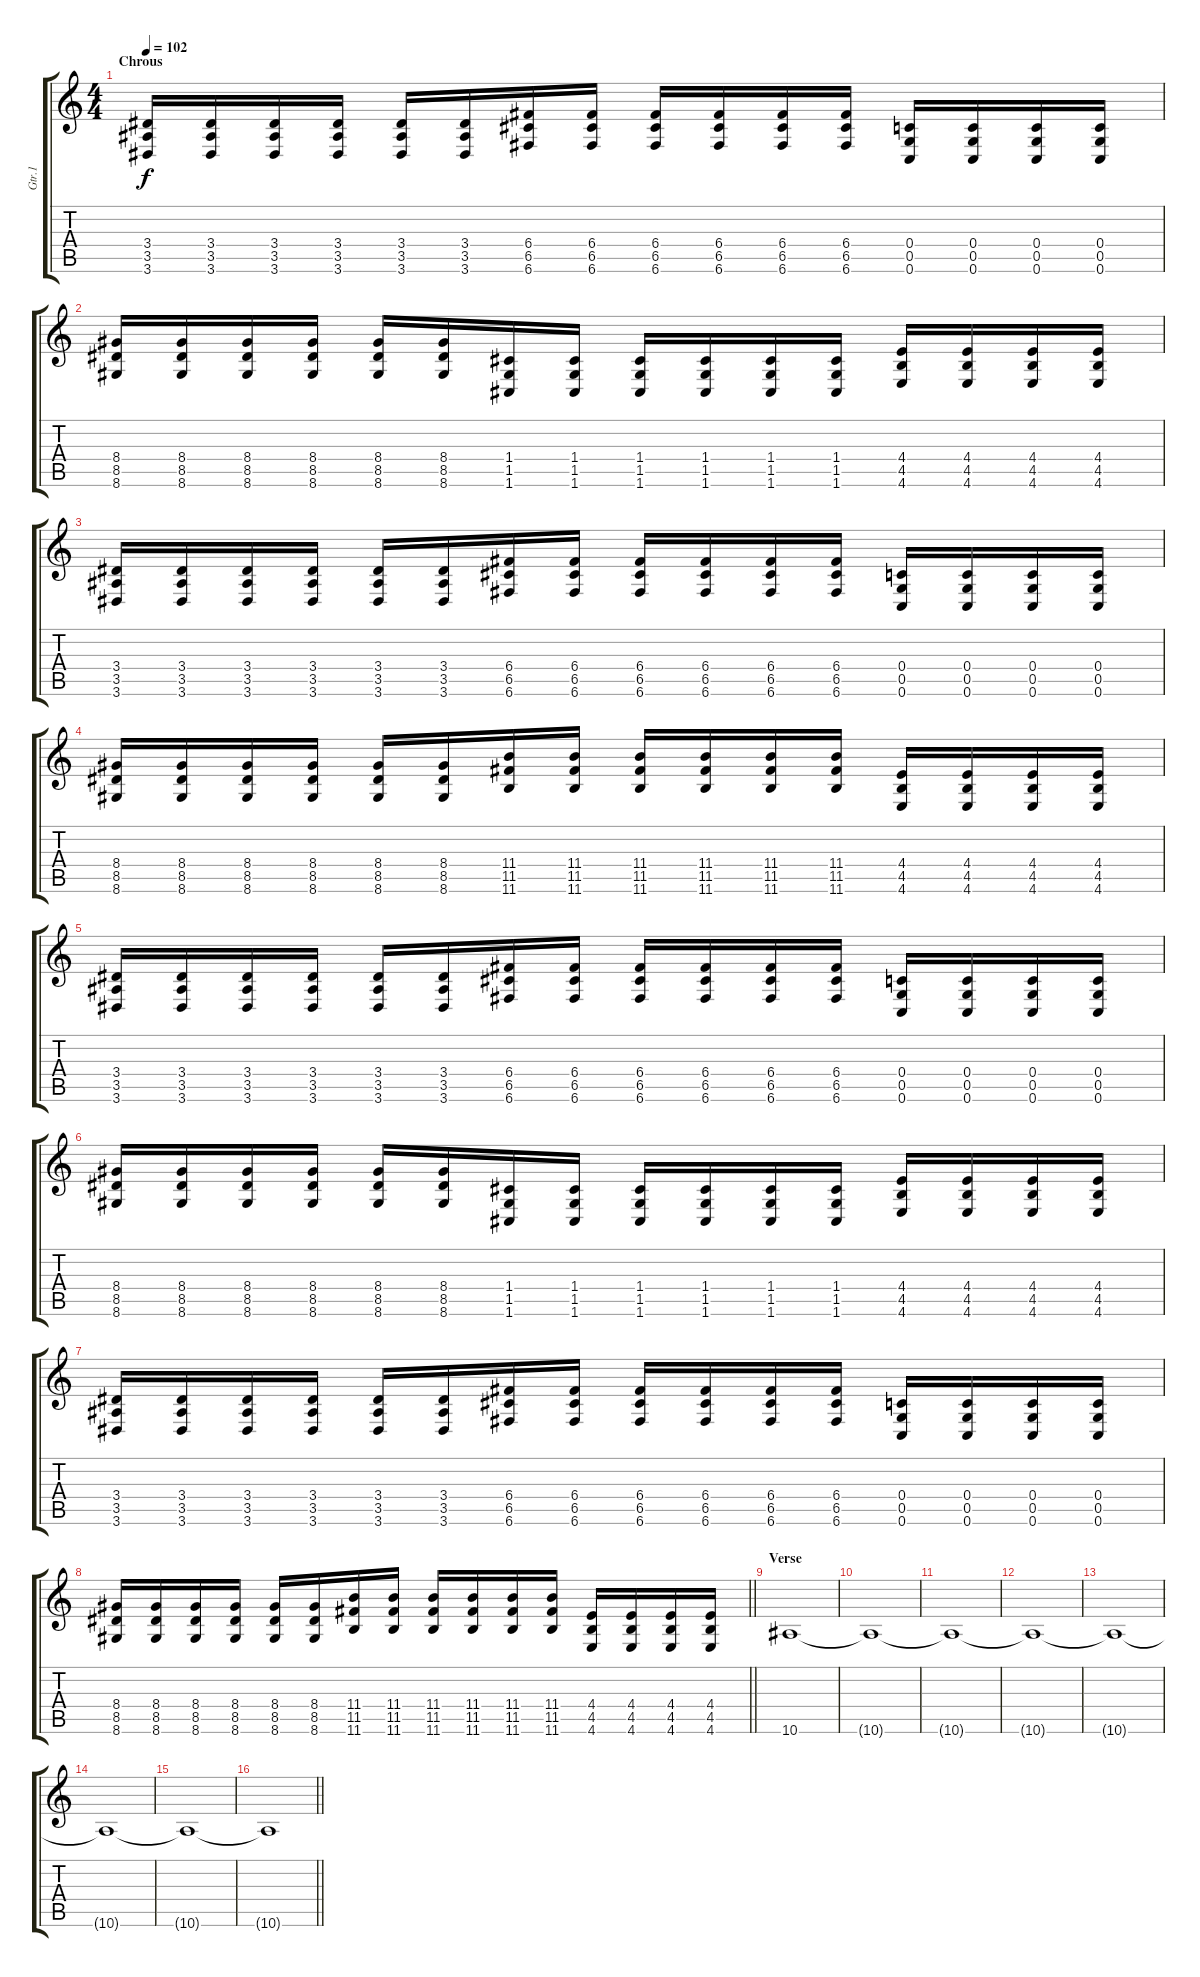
\track ("Gtr.1" "Gtr.1") {instrument distortionguitar}
\staff {score tabs}
\tuning (D4 A3 F3 C3 G2 C2) {hide}
\ts (4 4)
\section ("" "Chrous")
\tempo 102
\clef g2
\ks c
(3.4 3.5 3.6).16{dy f} (3.4 3.5 3.6).16 (3.4 3.5 3.6).16 (3.4 3.5 3.6).16 (3.4 3.5 3.6).16 (3.4 3.5 3.6).16 (6.4 6.5 6.6).16 (6.4 6.5 6.6).16 (6.4 6.5 6.6).16 (6.4 6.5 6.6).16 (6.4 6.5 6.6).16 (6.4 6.5 6.6).16 (0.4 0.5 0.6).16 (0.4 0.5 0.6).16 (0.4 0.5 0.6).16 (0.4 0.5 0.6).16 |
(8.4 8.5 8.6).16 (8.4 8.5 8.6).16 (8.4 8.5 8.6).16 (8.4 8.5 8.6).16 (8.4 8.5 8.6).16 (8.4 8.5 8.6).16 (1.4 1.5 1.6).16 (1.4 1.5 1.6).16 (1.4 1.5 1.6).16 (1.4 1.5 1.6).16 (1.4 1.5 1.6).16 (1.4 1.5 1.6).16 (4.4 4.5 4.6).16 (4.4 4.5 4.6).16 (4.4 4.5 4.6).16 (4.4 4.5 4.6).16 |
(3.4 3.5 3.6).16 (3.4 3.5 3.6).16 (3.4 3.5 3.6).16 (3.4 3.5 3.6).16 (3.4 3.5 3.6).16 (3.4 3.5 3.6).16 (6.4 6.5 6.6).16 (6.4 6.5 6.6).16 (6.4 6.5 6.6).16 (6.4 6.5 6.6).16 (6.4 6.5 6.6).16 (6.4 6.5 6.6).16 (0.4 0.5 0.6).16 (0.4 0.5 0.6).16 (0.4 0.5 0.6).16 (0.4 0.5 0.6).16 |
(8.4 8.5 8.6).16 (8.4 8.5 8.6).16 (8.4 8.5 8.6).16 (8.4 8.5 8.6).16 (8.4 8.5 8.6).16 (8.4 8.5 8.6).16 (11.4 11.5 11.6).16 (11.4 11.5 11.6).16 (11.4 11.5 11.6).16 (11.4 11.5 11.6).16 (11.4 11.5 11.6).16 (11.4 11.5 11.6).16 (4.4 4.5 4.6).16 (4.4 4.5 4.6).16 (4.4 4.5 4.6).16 (4.4 4.5 4.6).16 |
(3.4 3.5 3.6).16 (3.4 3.5 3.6).16 (3.4 3.5 3.6).16 (3.4 3.5 3.6).16 (3.4 3.5 3.6).16 (3.4 3.5 3.6).16 (6.4 6.5 6.6).16 (6.4 6.5 6.6).16 (6.4 6.5 6.6).16 (6.4 6.5 6.6).16 (6.4 6.5 6.6).16 (6.4 6.5 6.6).16 (0.4 0.5 0.6).16 (0.4 0.5 0.6).16 (0.4 0.5 0.6).16 (0.4 0.5 0.6).16 |
(8.4 8.5 8.6).16 (8.4 8.5 8.6).16 (8.4 8.5 8.6).16 (8.4 8.5 8.6).16 (8.4 8.5 8.6).16 (8.4 8.5 8.6).16 (1.4 1.5 1.6).16 (1.4 1.5 1.6).16 (1.4 1.5 1.6).16 (1.4 1.5 1.6).16 (1.4 1.5 1.6).16 (1.4 1.5 1.6).16 (4.4 4.5 4.6).16 (4.4 4.5 4.6).16 (4.4 4.5 4.6).16 (4.4 4.5 4.6).16 |
(3.4 3.5 3.6).16 (3.4 3.5 3.6).16 (3.4 3.5 3.6).16 (3.4 3.5 3.6).16 (3.4 3.5 3.6).16 (3.4 3.5 3.6).16 (6.4 6.5 6.6).16 (6.4 6.5 6.6).16 (6.4 6.5 6.6).16 (6.4 6.5 6.6).16 (6.4 6.5 6.6).16 (6.4 6.5 6.6).16 (0.4 0.5 0.6).16 (0.4 0.5 0.6).16 (0.4 0.5 0.6).16 (0.4 0.5 0.6).16 |
\barLineRight lightlight
(8.4 8.5 8.6).16 (8.4 8.5 8.6).16 (8.4 8.5 8.6).16 (8.4 8.5 8.6).16 (8.4 8.5 8.6).16 (8.4 8.5 8.6).16 (11.4 11.5 11.6).16 (11.4 11.5 11.6).16 (11.4 11.5 11.6).16 (11.4 11.5 11.6).16 (11.4 11.5 11.6).16 (11.4 11.5 11.6).16 (4.4 4.5 4.6).16 (4.4 4.5 4.6).16 (4.4 4.5 4.6).16 (4.4 4.5 4.6).16 |
\section ("" "Verse")
10.6.1{volume 5} |
10.6{t}.1 |
10.6{t}.1 |
10.6{t}.1 |
10.6{t}.1 |
10.6{t}.1 |
10.6{t}.1 |
\barLineRight lightlight
10.6{t}.1
